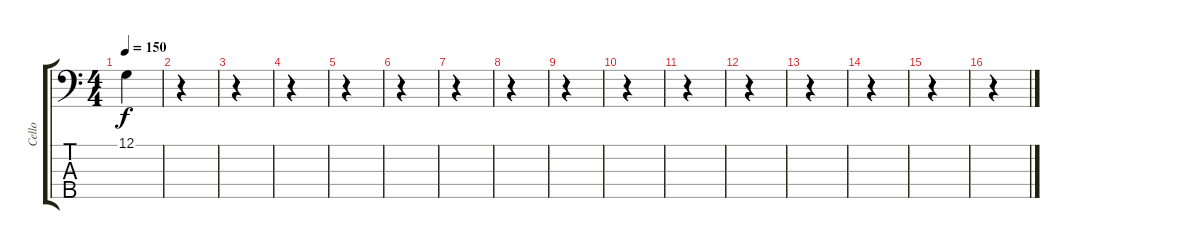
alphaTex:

\track ("Cello" "Cello") {instrument cello}
\staff {score tabs}
\tuning (G2 D2 A1 E1 D1) {hide}
\ts (4 4)
\tempo 150
\clef f4
\ks c
12.1{t}.4{dy f} |
r.4 |
r.4 |
r.4 |
r.4 |
r.4 |
r.4 |
r.4 |
r.4 |
r.4 |
r.4 |
r.4 |
r.4 |
r.4 |
r.4 |
r.4
